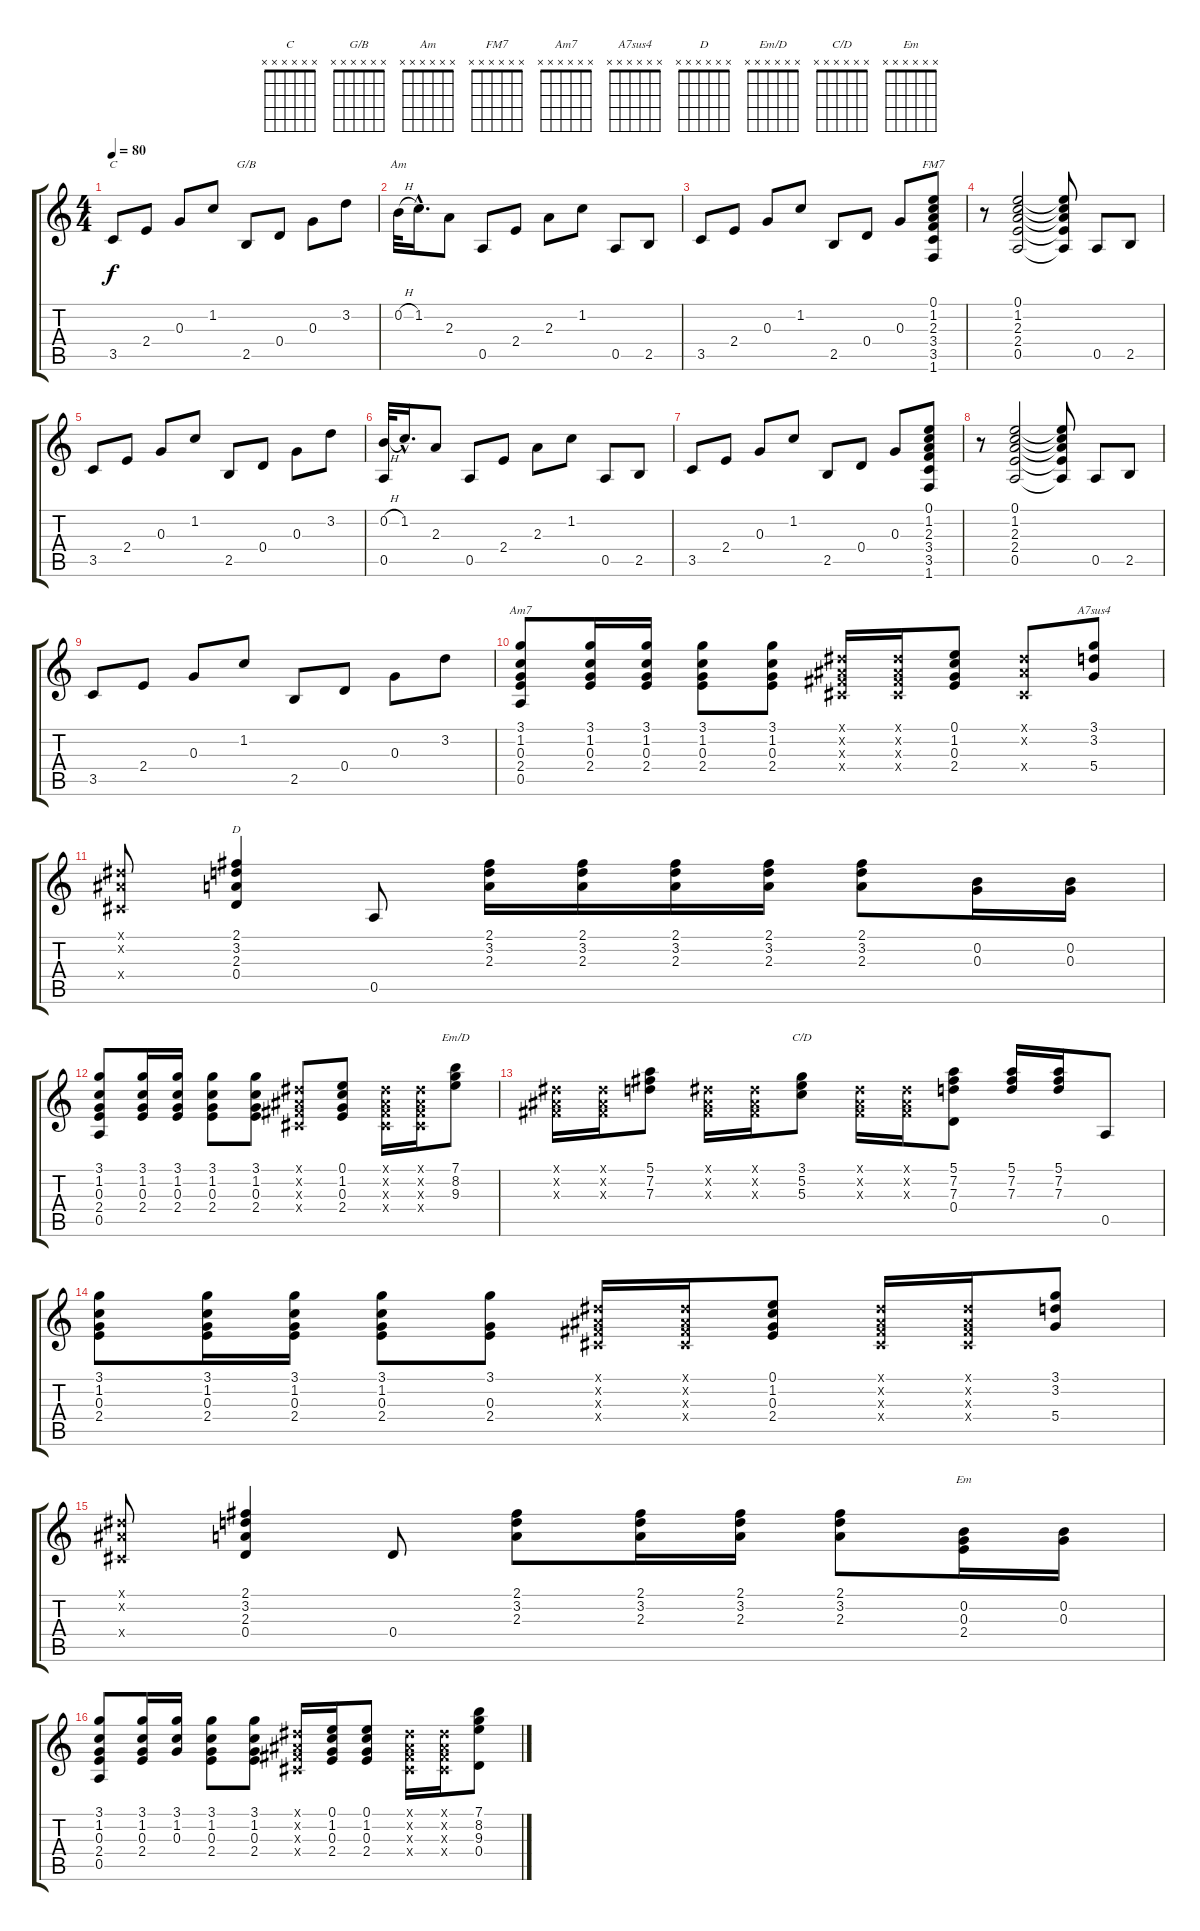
\track "" {instrument acousticguitarsteel}
\staff {score tabs}
\tuning (E4 B3 G3 D3 A2 E2) {hide}
\chord ("C" x x x x x x) {firstfret 0}
\chord ("G/B" x x x x x x) {firstfret 0}
\chord ("Am" x x x x x x) {firstfret 0}
\chord ("FM7" x x x x x x) {firstfret 0}
\chord ("Am7" x x x x x x) {firstfret 0}
\chord ("A7sus4" x x x x x x) {firstfret 0}
\chord ("D" x x x x x x) {firstfret 0}
\chord ("Em/D" x x x x x x) {firstfret 0}
\chord ("C/D" x x x x x x) {firstfret 0}
\chord ("Em" x x x x x x) {firstfret 0}
\ts (4 4)
\tempo 80
\clef g2
\ks c
3.5.8{ch "C" dy f} 2.4.8 0.3.8 1.2.8 2.5.8{ch "G/B"} 0.4.8 0.3.8 3.2.8 |
0.2{h}.32{ch "Am"} 1.2{hac}.16{d} 2.3.8 0.5.8 2.4.8 2.3.8 1.2.8 0.5.8 2.5.8 |
3.5.8 2.4.8 0.3.8 1.2.8 2.5.8 0.4.8 0.3.8 (0.1 1.2 2.3 3.4 3.5 1.6).8{ch "FM7"} |
r.8 (0.1 1.2 2.3 2.4 0.5).2 (0.1{t} 1.2{t} 2.3{t} 2.4{t} 0.5{t}).8 0.5.8 2.5.8 |
3.5.8 2.4.8 0.3.8 1.2.8 2.5.8 0.4.8 0.3.8 3.2.8 |
(0.2{h} 0.5).32 1.2{hac}.16{d} 2.3.8 0.5.8 2.4.8 2.3.8 1.2.8 0.5.8 2.5.8 |
3.5.8 2.4.8 0.3.8 1.2.8 2.5.8 0.4.8 0.3.8 (0.1 1.2 2.3 3.4 3.5 1.6).8 |
r.8 (0.1 1.2 2.3 2.4 0.5).2 (0.1{t} 1.2{t} 2.3{t} 2.4{t} 0.5{t}).8 0.5.8 2.5.8 |
3.5.8 2.4.8 0.3.8 1.2.8 2.5.8 0.4.8 0.3.8 3.2.8 |
(3.1 1.2 0.3 2.4 0.5).8{ch "Am7"} (3.1 1.2 0.3 2.4).16 (3.1 1.2 0.3 2.4).16 (3.1 1.2 0.3 2.4).8 (3.1 1.2 0.3 2.4).8 (-1.1{x} -1.2{x} -1.3{x} -1.4{x}).16 (-1.1{x} -1.2{x} -1.3{x} -1.4{x}).16 (0.1 1.2 0.3 2.4).8 (-1.1{x} -1.2{x} -1.4{x}).8 (3.1 3.2 5.4).8{ch "A7sus4"} |
(-1.1{x} -1.2{x} -1.4{x}).8 (2.1 3.2 2.3 0.4).4{ch "D"} 0.5.8 (2.1 3.2 2.3).16 (2.1 3.2 2.3).16 (2.1 3.2 2.3).16 (2.1 3.2 2.3).16 (2.1 3.2 2.3).8 (0.2 0.3).16 (0.2 0.3).16 |
(3.1 1.2 0.3 2.4 0.5).8 (3.1 1.2 0.3 2.4).16 (3.1 1.2 0.3 2.4).16 (3.1 1.2 0.3 2.4).8 (3.1 1.2 0.3 2.4).8 (-1.1{x} -1.2{x} -1.3{x} -1.4{x}).8 (0.1 1.2 0.3 2.4).8 (-1.1{x} -1.2{x} -1.3{x} -1.4{x}).16 (-1.1{x} -1.2{x} -1.3{x} -1.4{x}).16 (7.1 8.2 9.3).8{ch "Em/D"} |
(-1.1{x} -1.2{x} -1.3{x}).16 (-1.1{x} -1.2{x} -1.3{x}).16 (5.1 7.2 7.3).8 (-1.1{x} -1.2{x} -1.3{x}).16 (-1.1{x} -1.2{x} -1.3{x}).16 (3.1 5.2 5.3).8{ch "C/D"} (-1.1{x} -1.2{x} -1.3{x}).16 (-1.1{x} -1.2{x} -1.3{x}).16 (5.1 7.2 7.3 0.4).8 (5.1 7.2 7.3).16 (5.1 7.2 7.3).16 0.5.8 |
(3.1 1.2 0.3 2.4).8 (3.1 1.2 0.3 2.4).16 (3.1 1.2 0.3 2.4).16 (3.1 1.2 0.3 2.4).8 (3.1 0.3 2.4).8 (-1.1{x} -1.2{x} -1.3{x} -1.4{x}).16 (-1.1{x} -1.2{x} -1.3{x} -1.4{x}).16 (0.1 1.2 0.3 2.4).8 (-1.1{x} -1.2{x} -1.3{x} -1.4{x}).16 (-1.1{x} -1.2{x} -1.3{x} -1.4{x}).16 (3.1 3.2 5.4).8 |
(-1.1{x} -1.2{x} -1.4{x}).8 (2.1 3.2 2.3 0.4).4 0.4.8 (2.1 3.2 2.3).8 (2.1 3.2 2.3).16 (2.1 3.2 2.3).16 (2.1 3.2 2.3).8 (0.2 0.3 2.4).16{ch "Em"} (0.2 0.3).16 |
(3.1 1.2 0.3 2.4 0.5).8 (3.1 1.2 0.3 2.4).16 (3.1 1.2 0.3).16 (3.1 1.2 0.3 2.4).8 (3.1 1.2 0.3 2.4).8 (-1.1{x} -1.2{x} -1.3{x} -1.4{x}).16 (0.1 1.2 0.3 2.4).16 (0.1 1.2 0.3 2.4).8 (-1.1{x} -1.2{x} -1.3{x} -1.4{x}).16 (-1.1{x} -1.2{x} -1.3{x} -1.4{x}).16 (7.1 8.2 9.3 0.4).8
